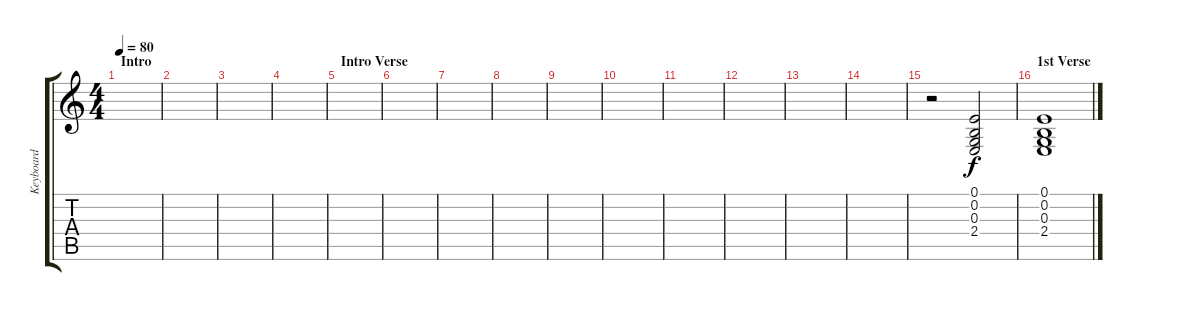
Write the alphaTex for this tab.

\track ("Keyboard" "Keyboard") {instrument pad2warm}
\staff {score tabs}
\tuning (E4 B3 G3 D3 A2 E2) {hide}
\ts (4 4)
\section ("" "Intro")
\tempo 80
\clef g2
\ks c
|
|
|
|
\section ("" "Intro Verse")
|
|
|
|
|
|
|
|
|
|
r.2 (0.1 0.2 0.3 2.4).2 |
\section ("" "1st Verse")
(0.1 0.2 0.3 2.4).1
